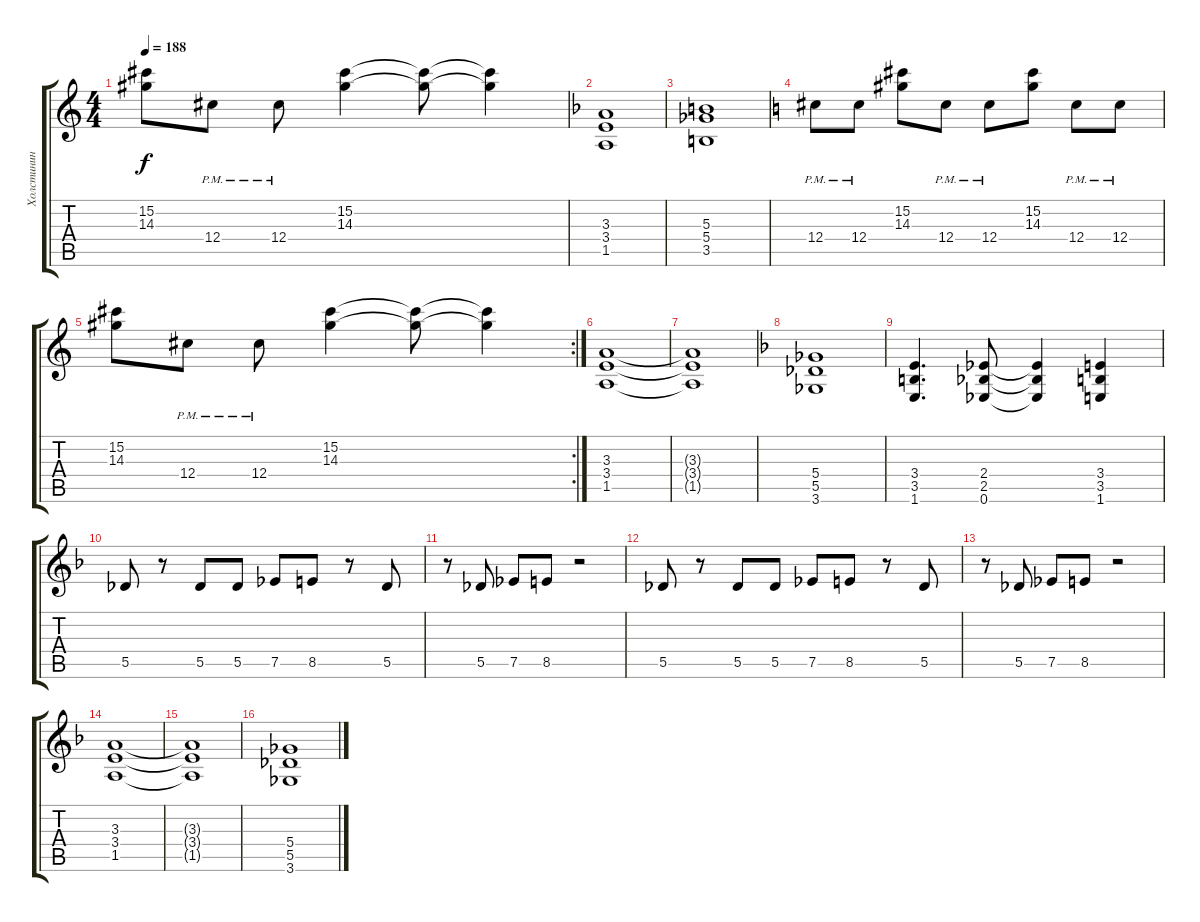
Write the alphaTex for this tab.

\track ("Холстинин" "Холстинин") {instrument distortionguitar}
\staff {score tabs}
\tuning (Eb4 Bb3 Gb3 Db3 Ab2 Eb2) {hide}
\ts (4 4)
\tempo 188
\clef g2
\ks c
(15.2 14.3).8{dy f} 12.4{pm}.8 12.4{pm}.8 (15.2 14.3).4 (15.2{t} 14.3{t}).8 (15.2{t} 14.3{t}).4 |
\ks f
(3.3 3.4 1.5).1 |
(5.3 5.4 3.5).1 |
\ks c
12.4{pm}.8{instrument distortionguitar} 12.4{pm}.8 (15.2 14.3).8 12.4{pm}.8 12.4{pm}.8 (15.2 14.3).8 12.4{pm}.8 12.4{pm}.8 |
\rc 2
(15.2 14.3).8 12.4{pm}.8 12.4{pm}.8 (15.2 14.3).4 (15.2{t} 14.3{t}).8 (15.2{t} 14.3{t}).4 |
(3.3 3.4 1.5).1 |
(3.3{t} 3.4{t} 1.5{t}).1 |
\ks f
(5.4 5.5 3.6).1 |
(3.4 3.5 1.6).4{d} (2.4 2.5 0.6).8 (2.4{t} 2.5{t} 0.6{t}).4 (3.4 3.5 1.6).4 |
5.5.8 r.8 5.5.8 5.5.8 7.5.8 8.5.8 r.8 5.5.8 |
r.8 5.5.8 7.5.8 8.5.8 r.2 |
5.5.8 r.8 5.5.8 5.5.8 7.5.8 8.5.8 r.8 5.5.8 |
r.8 5.5.8 7.5.8 8.5.8 r.2 |
(3.3 3.4 1.5).1 |
(3.3{t} 3.4{t} 1.5{t}).1 |
(5.4 5.5 3.6).1
